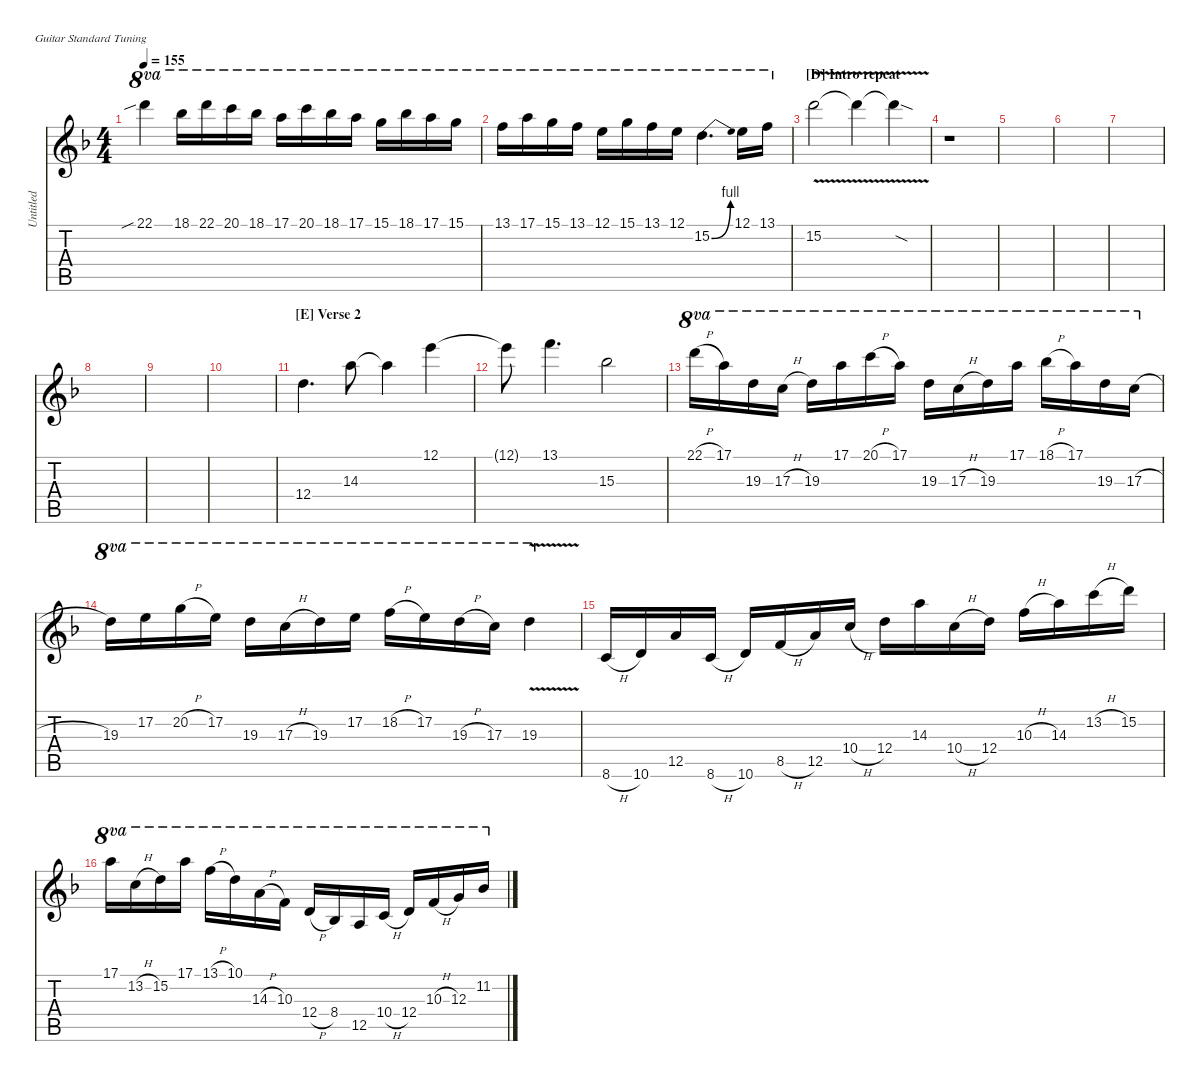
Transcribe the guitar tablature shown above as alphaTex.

\defaultSystemsLayout 4
\hideDynamics
\bracketExtendMode nobrackets
\otherSystemsTrackNameOrientation horizontal
\track ("Untitled" "Untitled") {instrument overdrivenguitar}
\staff {score tabs}
\tuning (E4 B3 G3 D3 A2 E2)
\ts (4 4)
\tempo 155
\clef g2
\ks f
22.1{sib acc forcenatural}.4{ot 8va dy mf beam Down} 18.1{acc b}.16{ot 8va beam Down} 22.1{acc forcenatural}.16{ot 8va beam Down} 20.1{acc forcenatural}.16{ot 8va beam Down} 18.1{acc b}.16{ot 8va beam Down} 17.1{acc forcenatural}.16{ot 8va beam Down} 20.1{acc forcenatural}.16{ot 8va beam Down} 18.1{acc b}.16{ot 8va beam Down} 17.1{acc forcenatural}.16{ot 8va beam Down} 15.1{acc forcenatural}.16{ot 8va beam Down} 18.1{acc b}.16{ot 8va beam Down} 17.1{acc forcenatural}.16{ot 8va beam Down} 15.1{acc forcenatural}.16{ot 8va beam Down} |
13.1{acc forcenatural}.16{ot 8va beam Down} 17.1{acc forcenatural}.16{ot 8va beam Down} 15.1{acc forcenatural}.16{ot 8va beam Down} 13.1{acc forcenatural}.16{ot 8va beam Down} 12.1{acc forcenatural}.16{ot 8va beam Down} 15.1{acc forcenatural}.16{ot 8va beam Down} 13.1{acc forcenatural}.16{ot 8va beam Down} 12.1{acc forcenatural}.16{ot 8va beam Down} 15.2{be (bend 0 0 60 4) acc forcenatural}.4{d ot 8va beam Down} 12.1{acc forcenatural}.16{ot 8va beam Down} 13.1{acc forcenatural}.16{ot 8va beam Down} |
\section ("D" "Intro repeat")
15.2{v acc forcenatural}.2{beam Down} 15.2{v t acc forcenatural}.4{beam Down} 15.2{sod t acc forcenatural}.4{beam Down} |
r.1{beam Down} |
|
|
|
|
|
|
\section ("E" "Verse 2")
12.4{acc forcenatural}.4{d beam Down} 14.3{acc forcenatural}.8{beam Down} 14.3{t acc forcenatural}.4{beam Down} 12.1{acc forcenatural}.4{beam Down} |
12.1{t acc forcenatural}.8{beam Down} 13.1{acc forcenatural}.4{d beam Down} 15.3{acc b}.2{beam Down} |
22.1{h acc forcenatural}.16{ot 8va beam Down} 17.1{acc forcenatural}.16{ot 8va beam Down} 19.3{acc forcenatural}.16{ot 8va beam Down} 17.3{h acc forcenatural}.16{ot 8va beam Down} 19.3{acc forcenatural}.16{ot 8va beam Down} 17.1{acc forcenatural}.16{ot 8va beam Down} 20.1{h acc forcenatural}.16{ot 8va beam Down} 17.1{acc forcenatural}.16{ot 8va beam Down} 19.3{acc forcenatural}.16{ot 8va beam Down} 17.3{h acc forcenatural}.16{ot 8va beam Down} 19.3{acc forcenatural}.16{ot 8va beam Down} 17.1{acc forcenatural}.16{ot 8va beam Down} 18.1{h acc b}.16{ot 8va beam Down} 17.1{acc forcenatural}.16{ot 8va beam Down} 19.3{acc forcenatural}.16{ot 8va beam Down} 17.3{h acc forcenatural}.16{ot 8va beam Down} |
19.3{acc forcenatural}.16{ot 8va beam Down} 17.2{acc forcenatural}.16{ot 8va beam Down} 20.2{h acc forcenatural}.16{ot 8va beam Down} 17.2{acc forcenatural}.16{ot 8va beam Down} 19.3{acc forcenatural}.16{ot 8va beam Down} 17.3{h acc forcenatural}.16{ot 8va beam Down} 19.3{acc forcenatural}.16{ot 8va beam Down} 17.2{acc forcenatural}.16{ot 8va beam Down} 18.2{h acc forcenatural}.16{ot 8va beam Down} 17.2{acc forcenatural}.16{ot 8va beam Down} 19.3{h acc forcenatural}.16{ot 8va beam Down} 17.3{acc forcenatural}.16{ot 8va beam Down} 19.3{v acc forcenatural}.4{ot 8va beam Down} |
8.6{h acc forcenatural}.16{beam Up} 10.6{acc forcenatural}.16{beam Up} 12.5{acc forcenatural}.16{beam Up} 8.6{h acc forcenatural}.16{beam Up} 10.6{acc forcenatural}.16{beam Up} 8.5{h acc forcenatural}.16{beam Up} 12.5{acc forcenatural}.16{beam Up} 10.4{h acc forcenatural}.16{beam Up} 12.4{acc forcenatural}.16{beam Down} 14.3{acc forcenatural}.16{beam Down} 10.4{h acc forcenatural}.16{beam Down} 12.4{acc forcenatural}.16{beam Down} 10.3{h acc forcenatural}.16{beam Down} 14.3{acc forcenatural}.16{beam Down} 13.2{h acc forcenatural}.16{beam Down} 15.2{acc forcenatural}.16{beam Down} |
17.1{acc forcenatural}.16{ot 8va beam Down} 13.2{h acc forcenatural}.16{ot 8va beam Down} 15.2{acc forcenatural}.16{ot 8va beam Down} 17.1{acc forcenatural}.16{ot 8va beam Down} 13.1{h acc forcenatural}.16{ot 8va beam Down} 10.1{acc forcenatural}.16{ot 8va beam Down} 14.3{h acc forcenatural}.16{ot 8va beam Down} 10.3{acc forcenatural}.16{ot 8va beam Down} 12.4{h acc forcenatural}.16{ot 8va beam Up} 8.4{acc b}.16{ot 8va beam Up} 12.5{acc forcenatural}.16{ot 8va beam Up} 10.4{h acc forcenatural}.16{ot 8va beam Up} 12.4{acc forcenatural}.16{ot 8va beam Up} 10.3{h acc forcenatural}.16{ot 8va beam Up} 12.3{acc forcenatural}.16{ot 8va beam Up} 11.2{acc b}.16{ot 8va beam Up}
